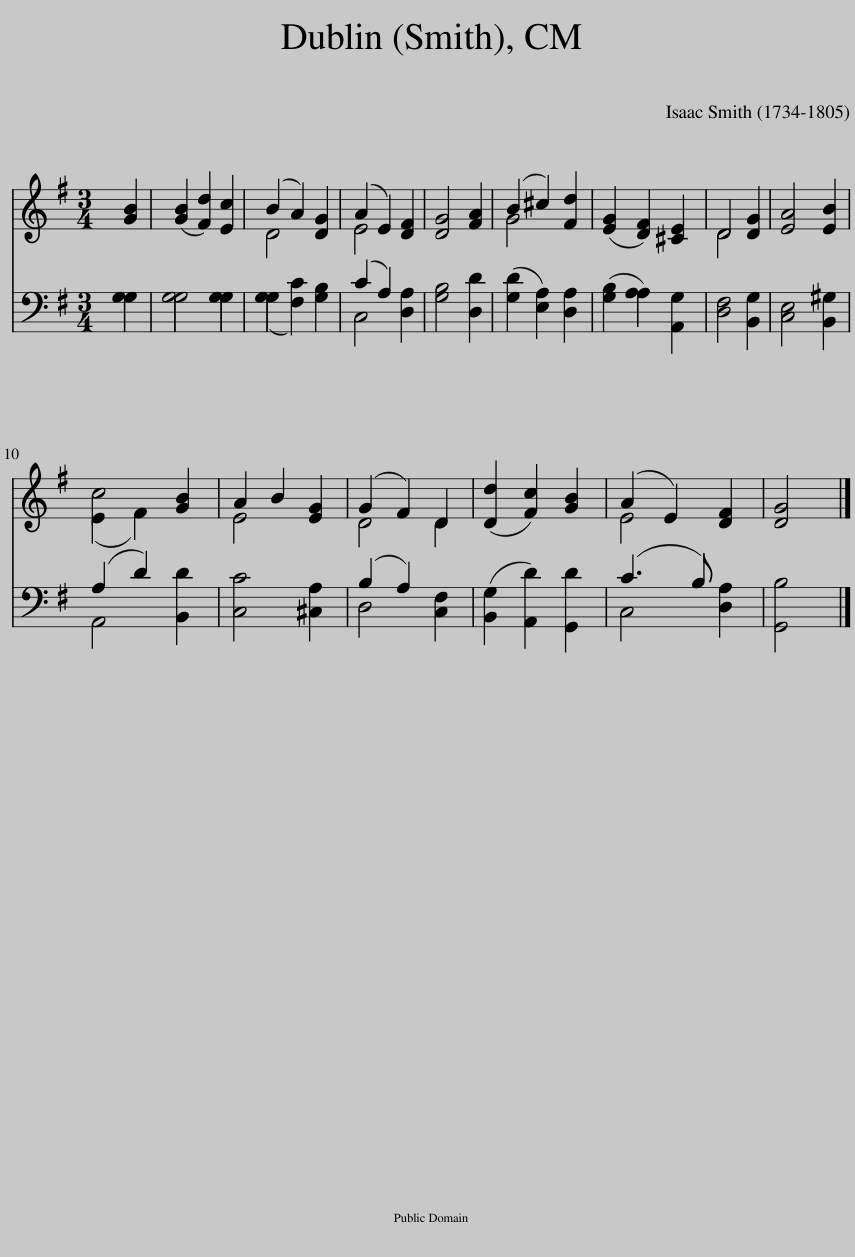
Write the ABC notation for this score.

X:1
%%score ( 1 2 ) ( 3 4 )
L:1/8
M:3/4
I:linebreak $
K:G
V:1 treble
V:2 treble
V:3 bass
V:4 bass
V:1
 [GB]2 | ([GB]2 [Fd]2) [Ec]2 | (B2 A2) [DG]2 | (A2 E2) [DF]2 | [DG]4 [FA]2 | %5
 (B2 ^c2) [Fd]2 | ([EG]2 [DF]2) [^CE]2 | D4 [DG]2 | [EA]4 [EB]2 |$ (E2 F2) [GB]2 | %10
 A2 B2 [EG]2 | (G2 F2) D2 | ([Dd]2 [Fc]2) [GB]2 | (A2 E2) [DF]2 | [DG]4 |] %15
V:2
 x2 | x6 | D4 x2 | E4 x2 | x6 | %5
 G4 x2 | x6 | D4 x2 | x6 |$ c4 x2 | %10
 E4 x2 | D4 D2 | x6 | E4 x2 | x4 |] %15
V:3
 G,2 | G,4 G,2 | (G,2 [F,C]2) [G,B,]2 | (C2 A,2) [D,A,]2 | [G,B,]4 [D,D]2 | %5
 ([G,D]2 [E,A,]2) [D,A,]2 | ([G,B,]2 A,2) [A,,G,]2 | [D,F,]4 [B,,G,]2 | [C,E,]4 [B,,^G,]2 |$ (A,2 D2) [B,,D]2 | %10
 [C,C]4 [^C,A,]2 | (B,2 A,2) [C,F,]2 | ([B,,G,]2 [A,,D]2) [G,,D]2 | (C3 B,) [D,A,]2 | [G,,B,]4 |] %15
V:4
 G,2 | G,4 G,2 | G,2 x4 | C,4 x2 | x6 | %5
 x6 | x2 A,2 x2 | x6 | x6 |$ A,,4 x2 | %10
 x6 | D,4 x2 | x6 | C,4 x2 | x4 |] %15
